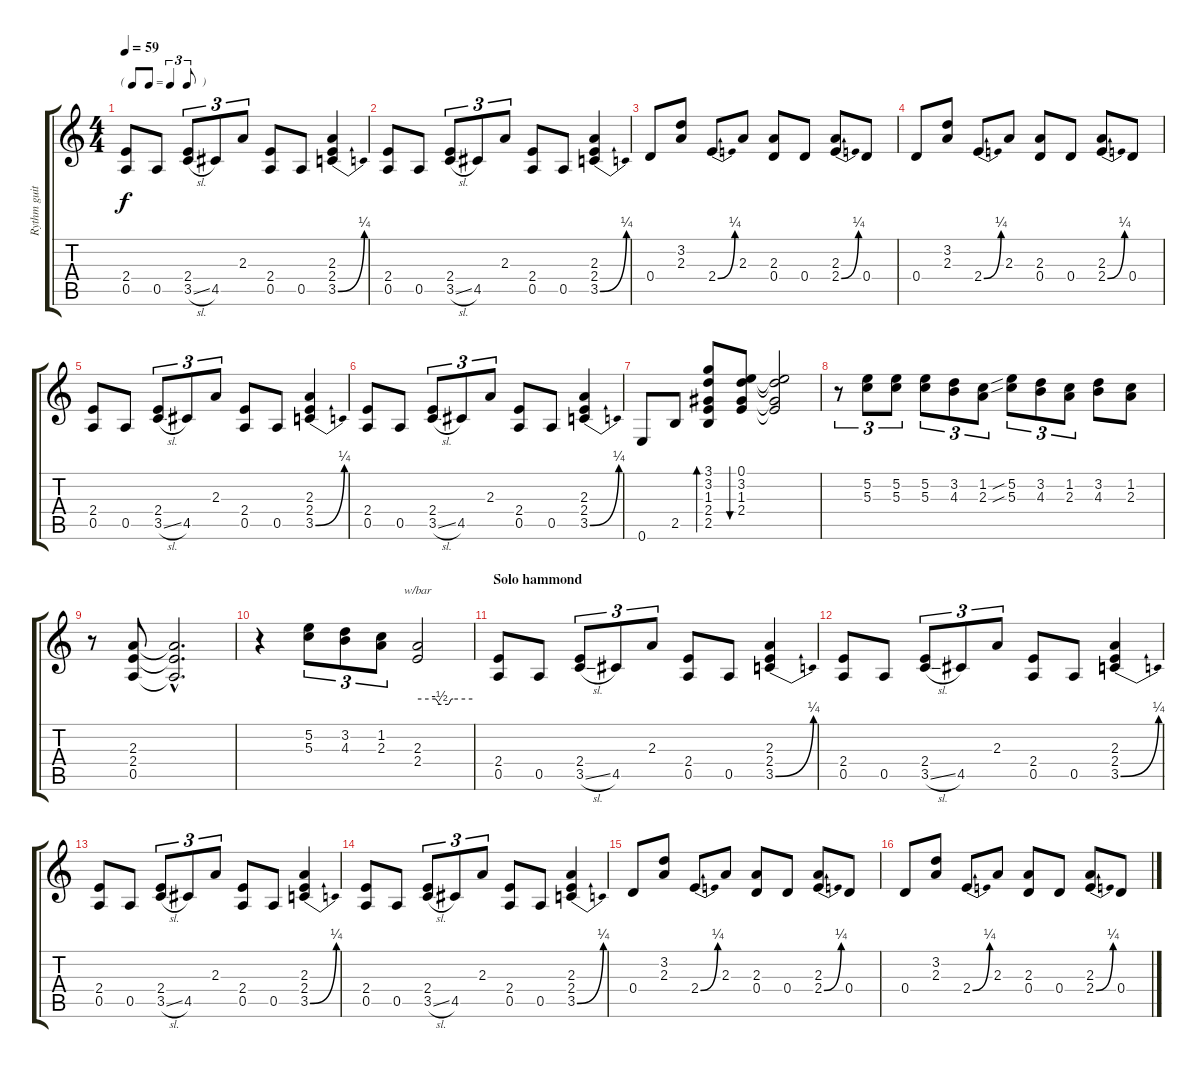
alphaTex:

\track ("Rythm guitar (Master)" "Rythm guit") {instrument electricguitarclean}
\staff {score tabs}
\tuning (E4 B3 G3 D3 A2 E2) {hide}
\ts (4 4)
\tf triplet8th
\tempo 59
\clef g2
\ks c
(2.4 0.5).8{dy f} 0.5.8 (2.4 3.5{sl}).8{tu (3 2)} 4.5.8{tu (3 2)} 2.3.8{tu (3 2)} (2.4 0.5).8 0.5.8 (2.3 2.4 3.5{be (bend 0 0 60 1)}).4 |
(2.4 0.5).8 0.5.8 (2.4 3.5{sl}).8{tu (3 2)} 4.5.8{tu (3 2)} 2.3.8{tu (3 2)} (2.4 0.5).8 0.5.8 (2.3 2.4 3.5{be (bend 0 0 60 1)}).4 |
0.4.8 (3.2 2.3).8 2.4{be (bend 0 0 60 1)}.8 2.3.8 (2.3 0.4).8 0.4.8 (2.3 2.4{be (bend 0 0 60 1)}).8 0.4.8 |
0.4.8 (3.2 2.3).8 2.4{be (bend 0 0 60 1)}.8 2.3.8 (2.3 0.4).8 0.4.8 (2.3 2.4{be (bend 0 0 60 1)}).8 0.4.8 |
(2.4 0.5).8 0.5.8 (2.4 3.5{sl}).8{tu (3 2)} 4.5.8{tu (3 2)} 2.3.8{tu (3 2)} (2.4 0.5).8 0.5.8 (2.3 2.4 3.5{be (bend 0 0 60 1)}).4 |
(2.4 0.5).8 0.5.8 (2.4 3.5{sl}).8{tu (3 2)} 4.5.8{tu (3 2)} 2.3.8{tu (3 2)} (2.4 0.5).8 0.5.8 (2.3 2.4 3.5{be (bend 0 0 60 1)}).4 |
0.6.8 2.5.8 (3.1 3.2 1.3 2.4 2.5).8{bd 60} (0.1 3.2 1.3 2.4).8{bu 30} (0.1{t} 3.2{t} 1.3{t} 2.4{t}).2 |
r.8{tu (3 2)} (5.2 5.3).8{tu (3 2)} (5.2 5.3).8{tu (3 2)} (5.2 5.3).8{tu (3 2)} (3.2 4.3).8{tu (3 2)} (1.2 2.3).8{tu (3 2)} (5.2{sib} 5.3{sib}).8{tu (3 2)} (3.2 4.3).8{tu (3 2)} (1.2 2.3).8{tu (3 2)} (3.2 4.3).8 (1.2 2.3).8 |
r.8 (2.3 2.4 0.5).8 (2.3{hac t} 2.4{hac t} 0.5{hac t}).2{d} |
r.4 (5.2 5.3).8{tu (3 2)} (3.2 4.3).8{tu (3 2)} (1.2 2.3).8{tu (3 2)} (2.3 2.4).2{tbe (custom default 0 0 20 0 24 -2 34 -2 37 0 39 0 60 0)} |
\section ("" "Solo hammond")
(2.4 0.5).8{volume 9} 0.5.8 (2.4 3.5{sl}).8{tu (3 2)} 4.5.8{tu (3 2)} 2.3.8{tu (3 2)} (2.4 0.5).8 0.5.8 (2.3 2.4 3.5{be (bend 0 0 60 1)}).4 |
(2.4 0.5).8 0.5.8 (2.4 3.5{sl}).8{tu (3 2)} 4.5.8{tu (3 2)} 2.3.8{tu (3 2)} (2.4 0.5).8 0.5.8 (2.3 2.4 3.5{be (bend 0 0 60 1)}).4 |
(2.4 0.5).8 0.5.8 (2.4 3.5{sl}).8{tu (3 2)} 4.5.8{tu (3 2)} 2.3.8{tu (3 2)} (2.4 0.5).8 0.5.8 (2.3 2.4 3.5{be (bend 0 0 60 1)}).4 |
(2.4 0.5).8 0.5.8 (2.4 3.5{sl}).8{tu (3 2)} 4.5.8{tu (3 2)} 2.3.8{tu (3 2)} (2.4 0.5).8 0.5.8 (2.3 2.4 3.5{be (bend 0 0 60 1)}).4 |
0.4.8 (3.2 2.3).8 2.4{be (bend 0 0 60 1)}.8 2.3.8 (2.3 0.4).8 0.4.8 (2.3 2.4{be (bend 0 0 60 1)}).8 0.4.8 |
0.4.8 (3.2 2.3).8 2.4{be (bend 0 0 60 1)}.8 2.3.8 (2.3 0.4).8 0.4.8 (2.3 2.4{be (bend 0 0 60 1)}).8 0.4.8
